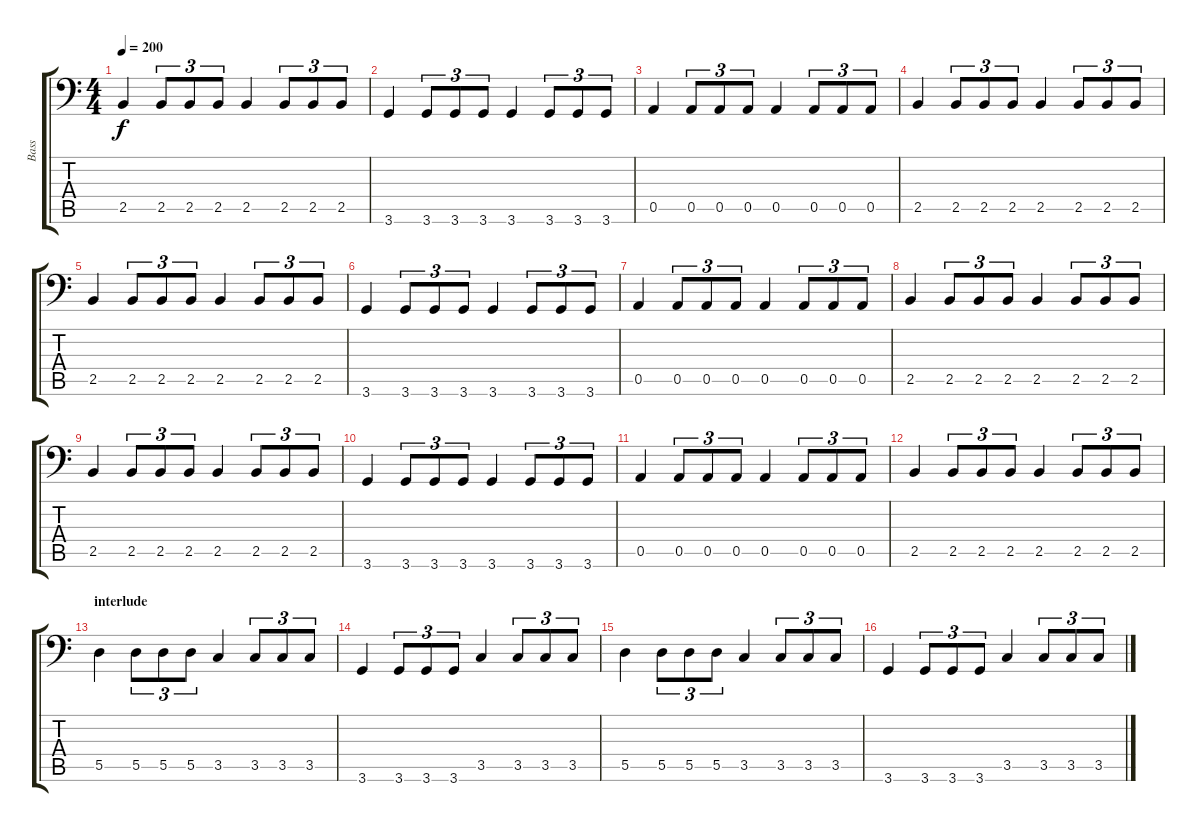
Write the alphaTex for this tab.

\track ("Bass" "Bass") {instrument electricbassfinger}
\staff {score tabs}
\tuning (E3 B2 G2 D2 A1 E1) {hide}
\ts (4 4)
\tempo 200
\clef f4
\ks c
2.5.4{dy f} 2.5.8{tu (3 2)} 2.5.8{tu (3 2)} 2.5.8{tu (3 2)} 2.5.4 2.5.8{tu (3 2)} 2.5.8{tu (3 2)} 2.5.8{tu (3 2)} |
3.6.4 3.6.8{tu (3 2)} 3.6.8{tu (3 2)} 3.6.8{tu (3 2)} 3.6.4 3.6.8{tu (3 2)} 3.6.8{tu (3 2)} 3.6.8{tu (3 2)} |
0.5.4 0.5.8{tu (3 2)} 0.5.8{tu (3 2)} 0.5.8{tu (3 2)} 0.5.4 0.5.8{tu (3 2)} 0.5.8{tu (3 2)} 0.5.8{tu (3 2)} |
2.5.4 2.5.8{tu (3 2)} 2.5.8{tu (3 2)} 2.5.8{tu (3 2)} 2.5.4 2.5.8{tu (3 2)} 2.5.8{tu (3 2)} 2.5.8{tu (3 2)} |
2.5.4 2.5.8{tu (3 2)} 2.5.8{tu (3 2)} 2.5.8{tu (3 2)} 2.5.4 2.5.8{tu (3 2)} 2.5.8{tu (3 2)} 2.5.8{tu (3 2)} |
3.6.4 3.6.8{tu (3 2)} 3.6.8{tu (3 2)} 3.6.8{tu (3 2)} 3.6.4 3.6.8{tu (3 2)} 3.6.8{tu (3 2)} 3.6.8{tu (3 2)} |
0.5.4 0.5.8{tu (3 2)} 0.5.8{tu (3 2)} 0.5.8{tu (3 2)} 0.5.4 0.5.8{tu (3 2)} 0.5.8{tu (3 2)} 0.5.8{tu (3 2)} |
2.5.4 2.5.8{tu (3 2)} 2.5.8{tu (3 2)} 2.5.8{tu (3 2)} 2.5.4 2.5.8{tu (3 2)} 2.5.8{tu (3 2)} 2.5.8{tu (3 2)} |
2.5.4 2.5.8{tu (3 2)} 2.5.8{tu (3 2)} 2.5.8{tu (3 2)} 2.5.4 2.5.8{tu (3 2)} 2.5.8{tu (3 2)} 2.5.8{tu (3 2)} |
3.6.4 3.6.8{tu (3 2)} 3.6.8{tu (3 2)} 3.6.8{tu (3 2)} 3.6.4 3.6.8{tu (3 2)} 3.6.8{tu (3 2)} 3.6.8{tu (3 2)} |
0.5.4 0.5.8{tu (3 2)} 0.5.8{tu (3 2)} 0.5.8{tu (3 2)} 0.5.4 0.5.8{tu (3 2)} 0.5.8{tu (3 2)} 0.5.8{tu (3 2)} |
2.5.4 2.5.8{tu (3 2)} 2.5.8{tu (3 2)} 2.5.8{tu (3 2)} 2.5.4 2.5.8{tu (3 2)} 2.5.8{tu (3 2)} 2.5.8{tu (3 2)} |
\section ("" "interlude")
5.5.4 5.5.8{tu (3 2)} 5.5.8{tu (3 2)} 5.5.8{tu (3 2)} 3.5.4 3.5.8{tu (3 2)} 3.5.8{tu (3 2)} 3.5.8{tu (3 2)} |
3.6.4 3.6.8{tu (3 2)} 3.6.8{tu (3 2)} 3.6.8{tu (3 2)} 3.5.4 3.5.8{tu (3 2)} 3.5.8{tu (3 2)} 3.5.8{tu (3 2)} |
5.5.4 5.5.8{tu (3 2)} 5.5.8{tu (3 2)} 5.5.8{tu (3 2)} 3.5.4 3.5.8{tu (3 2)} 3.5.8{tu (3 2)} 3.5.8{tu (3 2)} |
3.6.4 3.6.8{tu (3 2)} 3.6.8{tu (3 2)} 3.6.8{tu (3 2)} 3.5.4 3.5.8{tu (3 2)} 3.5.8{tu (3 2)} 3.5.8{tu (3 2)}
